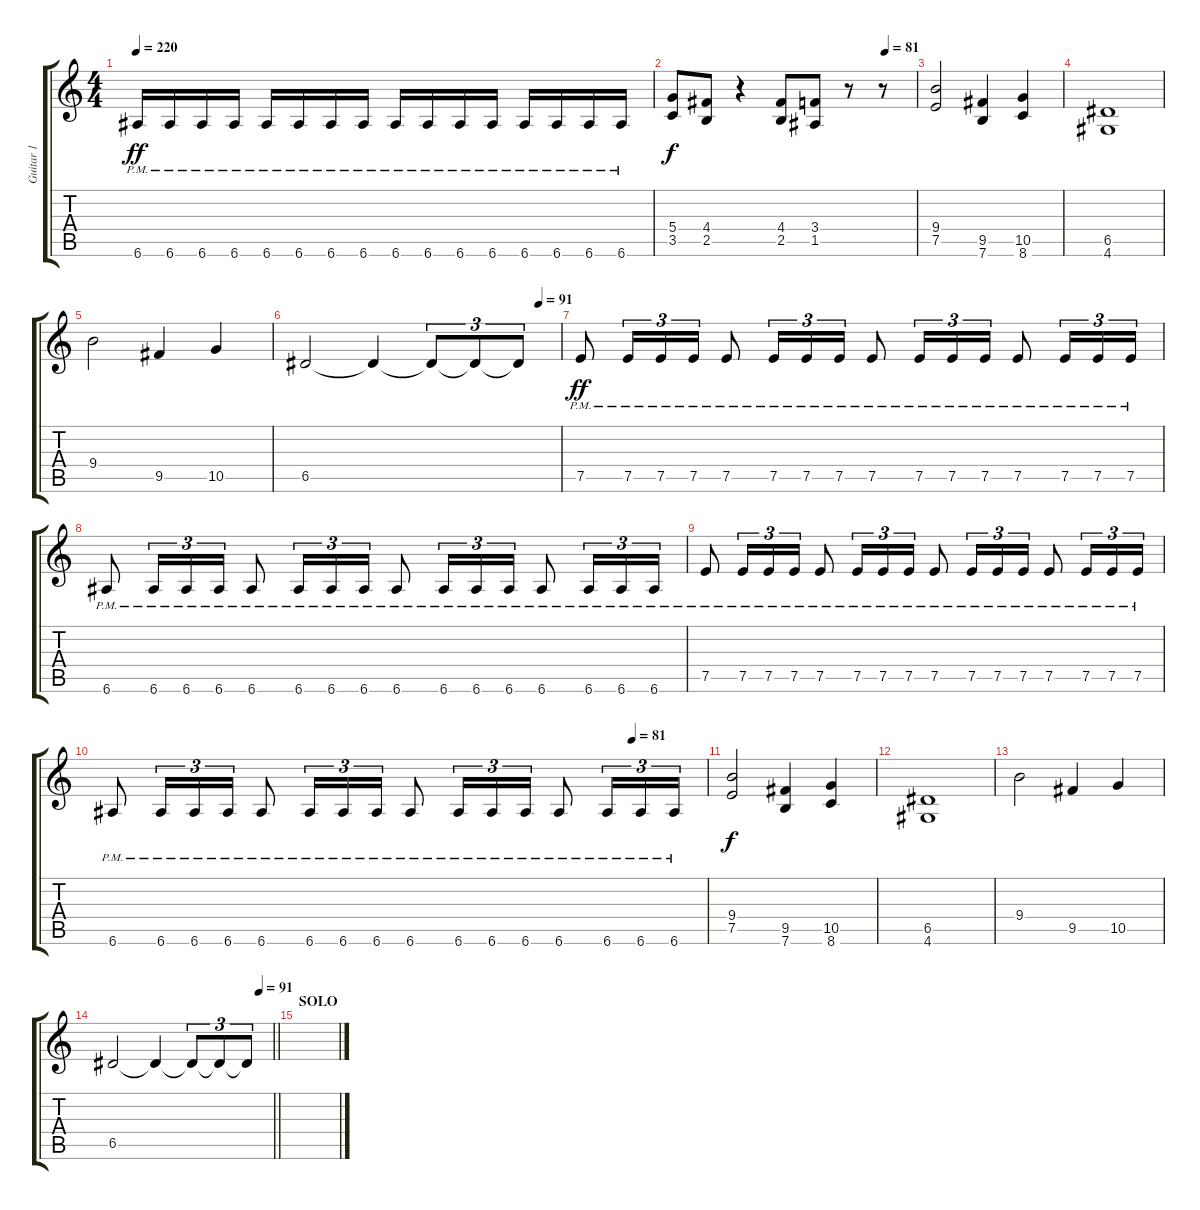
\track ("Guitar 1" "Guitar 1") {instrument distortionguitar}
\staff {score tabs}
\tuning (E4 B3 G3 D3 A2 E2) {hide}
\ts (4 4)
\tempo 220
\clef g2
\ks c
6.6{pm}.16{dy ff} 6.6{pm}.16 6.6{pm}.16 6.6{pm}.16 6.6{pm}.16 6.6{pm}.16 6.6{pm}.16 6.6{pm}.16 6.6{pm}.16 6.6{pm}.16 6.6{pm}.16 6.6{pm}.16 6.6{pm}.16 6.6{pm}.16 6.6{pm}.16 6.6{pm}.16 |
\tempo (81 0.875)
(5.4 3.5).8{dy f} (4.4 2.5).8 r.4 (4.4 2.5).8 (3.4 1.5).8 r.8 r.8 |
(9.4 7.5).2 (9.5 7.6).4 (10.5 8.6).4 |
(6.5 4.6).1 |
9.4.2{volume 16} 9.5.4 10.5.4 |
\tempo (91 0.9166666666666666)
6.5.2 6.5{t}.4 6.5{t}.8{tu (3 2)} 6.5{t}.8{tu (3 2)} 6.5{t}.8{tu (3 2)} |
7.5{pm}.8{dy ff volume 12} 7.5{pm}.16{tu (3 2)} 7.5{pm}.16{tu (3 2)} 7.5{pm}.16{tu (3 2)} 7.5{pm}.8 7.5{pm}.16{tu (3 2)} 7.5{pm}.16{tu (3 2)} 7.5{pm}.16{tu (3 2)} 7.5{pm}.8 7.5{pm}.16{tu (3 2)} 7.5{pm}.16{tu (3 2)} 7.5{pm}.16{tu (3 2)} 7.5{pm}.8 7.5{pm}.16{tu (3 2)} 7.5{pm}.16{tu (3 2)} 7.5{pm}.16{tu (3 2)} |
6.6{pm}.8 6.6{pm}.16{tu (3 2)} 6.6{pm}.16{tu (3 2)} 6.6{pm}.16{tu (3 2)} 6.6{pm}.8 6.6{pm}.16{tu (3 2)} 6.6{pm}.16{tu (3 2)} 6.6{pm}.16{tu (3 2)} 6.6{pm}.8 6.6{pm}.16{tu (3 2)} 6.6{pm}.16{tu (3 2)} 6.6{pm}.16{tu (3 2)} 6.6{pm}.8 6.6{pm}.16{tu (3 2)} 6.6{pm}.16{tu (3 2)} 6.6{pm}.16{tu (3 2)} |
7.5{pm}.8 7.5{pm}.16{tu (3 2)} 7.5{pm}.16{tu (3 2)} 7.5{pm}.16{tu (3 2)} 7.5{pm}.8 7.5{pm}.16{tu (3 2)} 7.5{pm}.16{tu (3 2)} 7.5{pm}.16{tu (3 2)} 7.5{pm}.8 7.5{pm}.16{tu (3 2)} 7.5{pm}.16{tu (3 2)} 7.5{pm}.16{tu (3 2)} 7.5{pm}.8 7.5{pm}.16{tu (3 2)} 7.5{pm}.16{tu (3 2)} 7.5{pm}.16{tu (3 2)} |
\tempo (81 0.875)
6.6{pm}.8 6.6{pm}.16{tu (3 2)} 6.6{pm}.16{tu (3 2)} 6.6{pm}.16{tu (3 2)} 6.6{pm}.8 6.6{pm}.16{tu (3 2)} 6.6{pm}.16{tu (3 2)} 6.6{pm}.16{tu (3 2)} 6.6{pm}.8 6.6{pm}.16{tu (3 2)} 6.6{pm}.16{tu (3 2)} 6.6{pm}.16{tu (3 2)} 6.6{pm}.8 6.6{pm}.16{tu (3 2)} 6.6{pm}.16{tu (3 2)} 6.6{pm}.16{tu (3 2)} |
(9.4 7.5).2{dy f} (9.5 7.6).4 (10.5 8.6).4 |
(6.5 4.6).1 |
9.4.2{volume 16} 9.5.4 10.5.4 |
\tempo (91 0.9166666666666666)
\barLineRight lightlight
6.5.2 6.5{t}.4 6.5{t}.8{tu (3 2)} 6.5{t}.8{tu (3 2)} 6.5{t}.8{tu (3 2)} |
\section ("" "SOLO")
